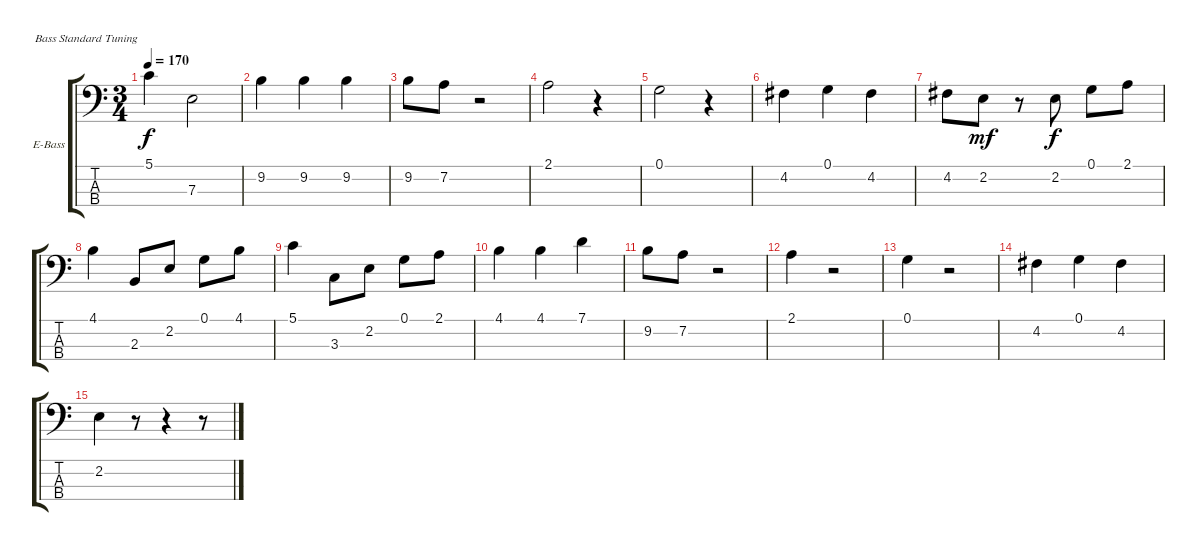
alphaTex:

\defaultSystemsLayout 4
\bracketExtendMode groupsimilarinstruments
\firstSystemTrackNameOrientation horizontal
\otherSystemsTrackNameOrientation horizontal
\track ("Electric Bass" "E-Bass") {instrument electricbassfinger}
\staff {score tabs}
\tuning (G2 D2 A1 E1)
\ts (3 4)
\tempo 170
\clef f4
\ks c
5.1.4{dy f} 7.3.2 |
9.2.4 9.2.4 9.2.4 |
9.2.8 7.2.8 r.2 |
2.1.2 r.4 |
0.1.2 r.4 |
4.2.4 0.1.4 4.2.4 |
4.2.8 2.2.8{dy mf} r.8 2.2.8{dy f} 0.1.8 2.1.8 |
4.1.4 2.3.8 2.2.8 0.1.8 4.1.8 |
5.1.4 3.3.8 2.2.8 0.1.8 2.1.8 |
4.1.4 4.1.4 7.1.4 |
9.2.8 7.2.8 r.2 |
2.1.4 r.2 |
0.1.4 r.2 |
4.2.4 0.1.4 4.2.4 |
2.2.4 r.8 r.4 r.8
